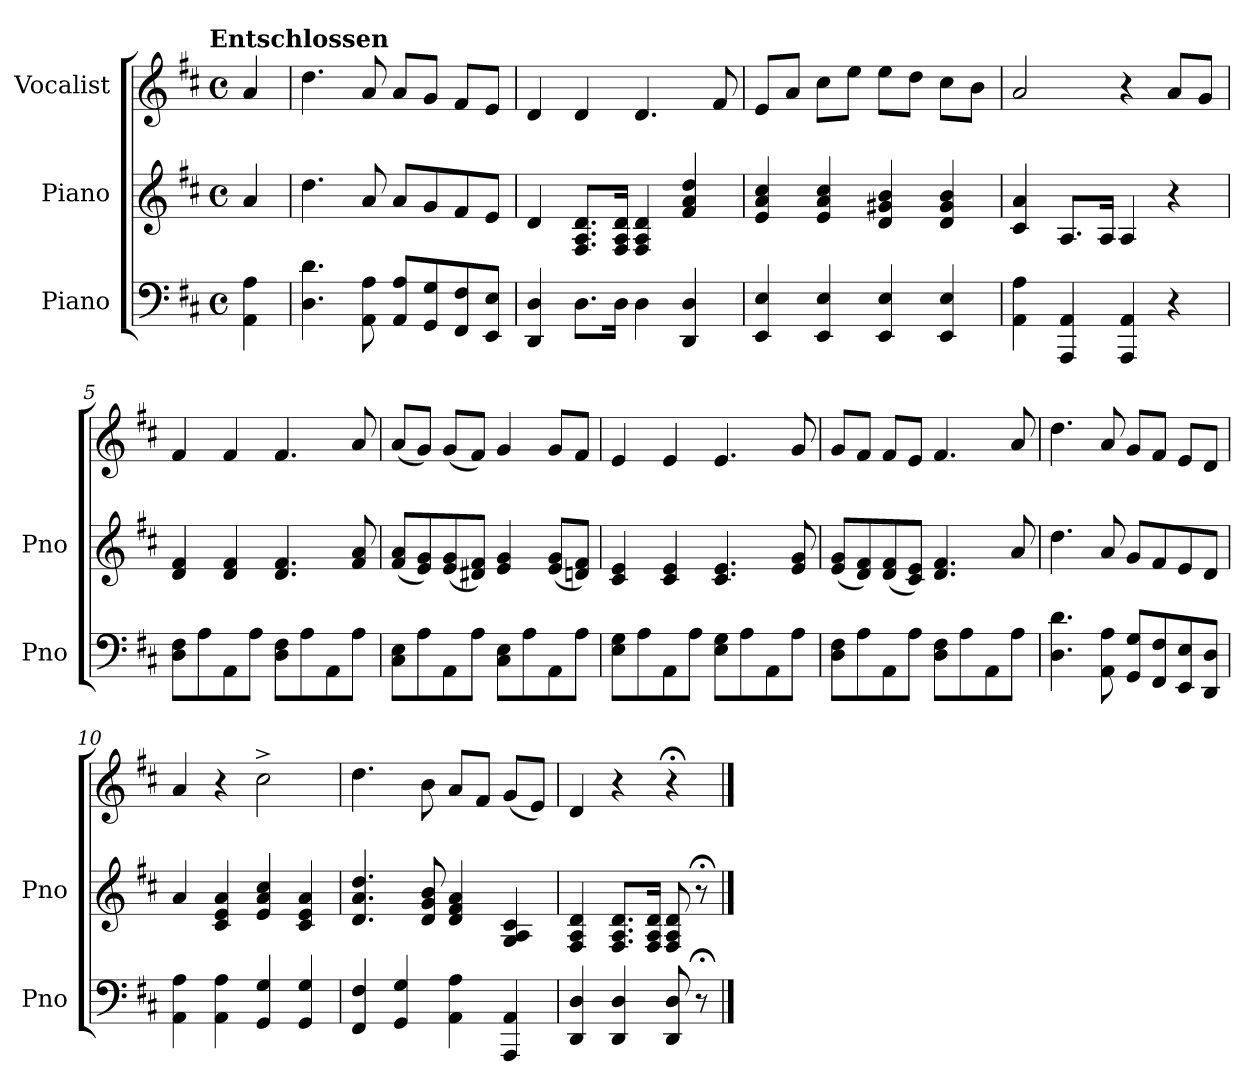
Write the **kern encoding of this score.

**kern	**kern	**kern
*part3	*part2	*part1
*staff3	*staff2	*staff1
*I"Piano	*I"Piano	*I"Vocalist
*I'Pno	*I'Pno	*
*clefF4	*clefG2	*clefG2
*k[f#c#]	*k[f#c#]	*k[f#c#]
*D:	*D:	*D:
!!LO:TX:omd:t=Entschlossen
*M4/4	*M4/4	*M4/4
*met(c)	*met(c)	*met(c)
=	=	=
4AA 4A	4a	4a
=1	=1	=1
4.D 4.d	4.dd	4.dd
8AA 8A	8a	8a
8AA 8AL	8aL	8aL
8GG 8G	8g	8gJ
8FF# 8F#	8f#	8f#L
8EE 8EJ	8eJ	8eJ
=2	=2	=2
4DD 4D	4d	4d
8.DL	8.F# 8.A 8.dL	4d
16DJk	16F# 16A 16dJk	.
4D	4F# 4A 4d	4.d
4DD 4D	4f# 4a 4dd	.
.	.	8f#
=3	=3	=3
4EE 4E	4e 4a 4cc#	8eL
.	.	8aJ
4EE 4E	4e 4a 4cc#	8cc#L
.	.	8eeJ
4EE 4E	4d 4g#X 4b	8eeL
.	.	8ddJ
4EE 4E	4d 4g# 4b	8cc#L
.	.	8bJ
=4	=4	=4
4AA 4A	4c# 4a	2a
4AAA 4AA	8.AL	.
.	16AJk	.
4AAA 4AA	4A	4r
4r	4r	8aL
.	.	8gJ
=5	=5	=5
8D 8F#L	4d 4f#	4f#
8A	.	.
8AA	4d 4f#	4f#
8AJ	.	.
8D 8F#L	4.d 4.f#	4.f#
8A	.	.
8AA	.	.
8AJ	8f# 8a	8a
=6	=6	=6
8C# 8EL	(8f# 8aL	(8aL
8A	8e 8g)	8gJ)
8AA	(8e 8g	(8gL
8AJ	8d#X 8f#J)	8f#J)
8C# 8EL	4e 4g	4g
8A	.	.
8AA	(8e 8gL	8gL
8AJ	8dn 8f#J)	8f#J
=7	=7	=7
8E 8GL	4c# 4e	4e
8A	.	.
8AA	4c# 4e	4e
8AJ	.	.
8E 8GL	4.c# 4.e	4.e
8A	.	.
8AA	.	.
8AJ	8e 8g	8g
=8	=8	=8
8D 8F#L	(8e 8gL	8gL
8A	8d 8f#)	8f#J
8AA	(8d 8f#	8f#L
8AJ	8c# 8eJ)	8eJ
8D 8F#L	4.d 4.f#	4.f#
8A	.	.
8AA	.	.
8AJ	8a	8a
=9	=9	=9
4.D 4.d	4.dd	4.dd
8AA 8A	8a	8a
8GG 8GL	8gL	8gL
8FF# 8F#	8f#	8f#J
8EE 8E	8e	8eL
8DD 8DJ	8dJ	8dJ
=10	=10	=10
4AA 4A	4a	4a
4AA 4A	4c# 4e 4a	4r
4GG 4G	4e 4a 4cc#	2cc#^
4GG 4G	4c# 4e 4a	.
=11	=11	=11
4FF# 4F#	4.d 4.a 4.dd	4.dd
4GG 4G	.	.
.	8d 8g 8b	8b
4AA 4A	4d 4f# 4a	8aL
.	.	8f#J
4AAA 4AA	4G 4A 4c#	(8gL
.	.	8eJ)
=12	=12	=12
4DD 4D	4F# 4A 4d	4d
4DD 4D	8.F# 8.A 8.dL	4r
.	16F# 16A 16dJk	.
8DD 8D	8F# 8A 8d	4r;<
8r;<	8r;<	.
==	==	==
*-	*-	*-
